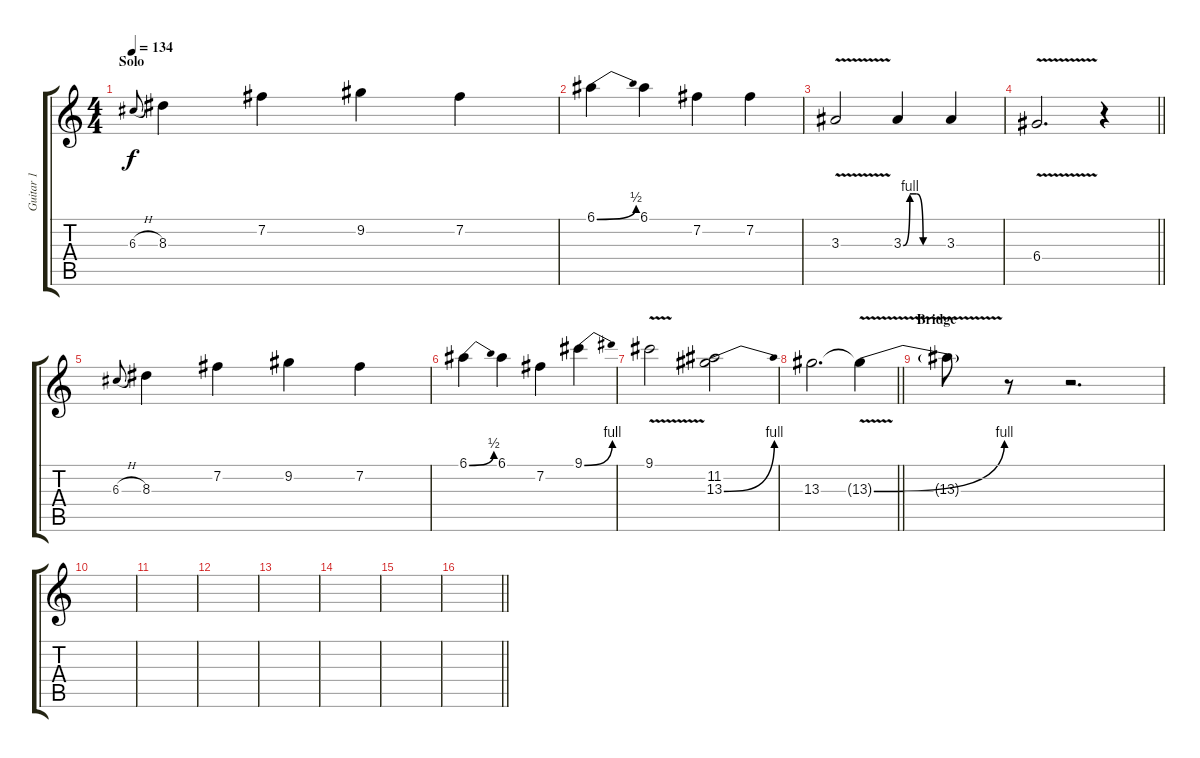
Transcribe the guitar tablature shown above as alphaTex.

\track ("Guitar 1" "Guitar 1") {instrument distortionguitar}
\staff {score tabs}
\tuning (E4 B3 G3 D3 A2 E2) {hide}
\ts (4 4)
\section ("" "Solo")
\tempo 134
\clef g2
\ks c
6.3{h}.8{gr onbeat dy f} 8.3.4{volume 12 balance 14} 7.2.4 9.2.4 7.2.4 |
6.1{be (bend 0 0 60 2)}.4 6.1.4 7.2.4 7.2.4 |
3.3{v}.2 3.3{be (custom 0 0 10 4 20 4 30 0 60 0)}.4 3.3.4 |
\barLineRight lightlight
6.4{v}.2{d} r.4 |
6.3{h}.8{gr onbeat} 8.3.4{volume 12 balance 14} 7.2.4 9.2.4 7.2.4 |
6.1{be (bend 0 0 60 2)}.4 6.1.4 7.2.4 9.1{be (bend 0 0 60 4)}.4 |
9.1{v}.2 (11.2 13.3{be (bend 0 0 60 4)}).2 |
\barLineRight lightlight
13.3.2{d} 13.3{be (bend 0 0 60 4) v t}.4{volume 5} |
\section ("" "Bridge")
13.3{t}.8 r.8 r.2{d} |
|
|
|
|
|
|
\barLineRight lightlight
